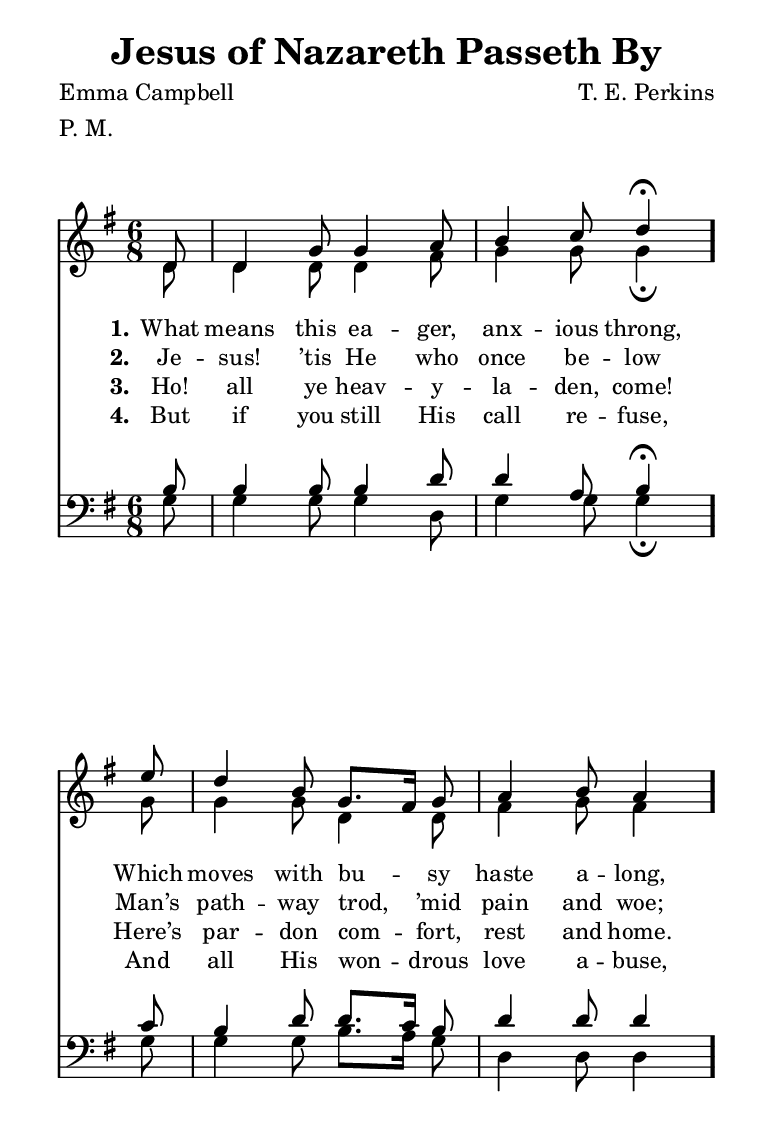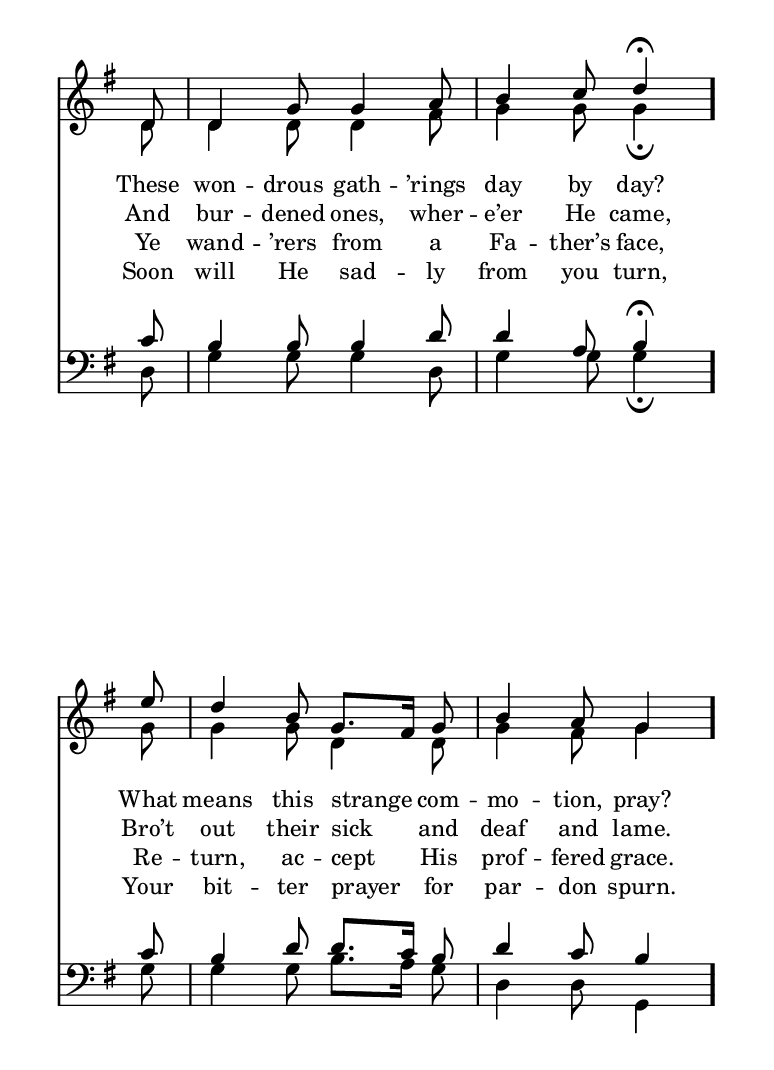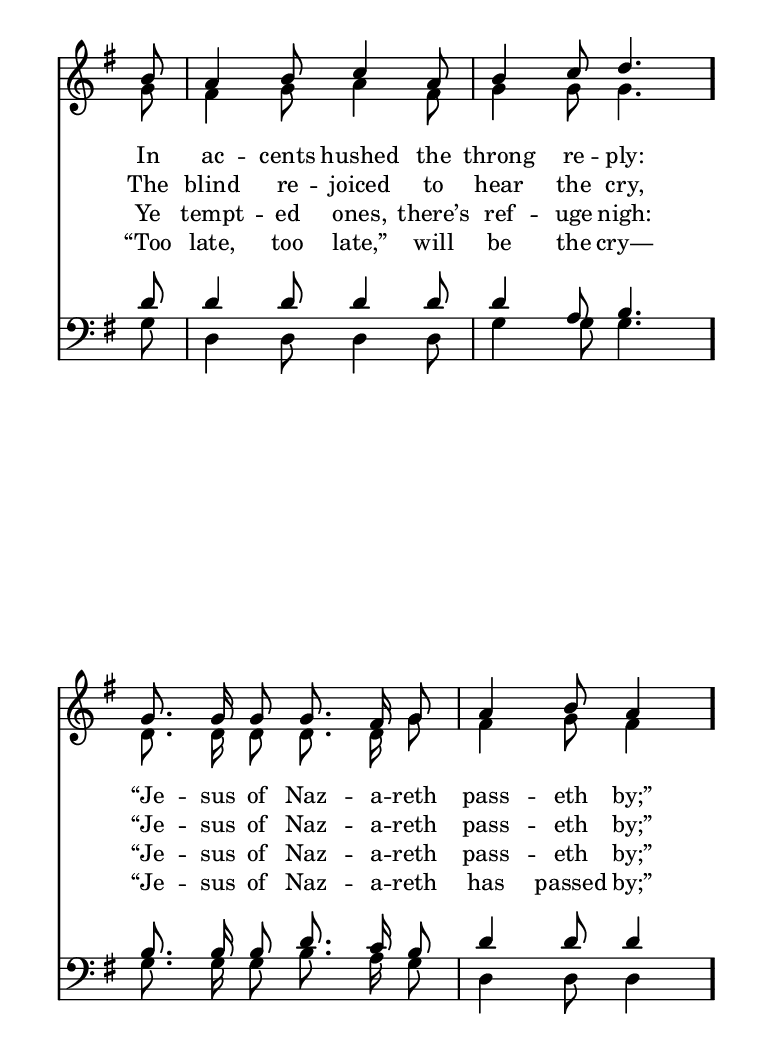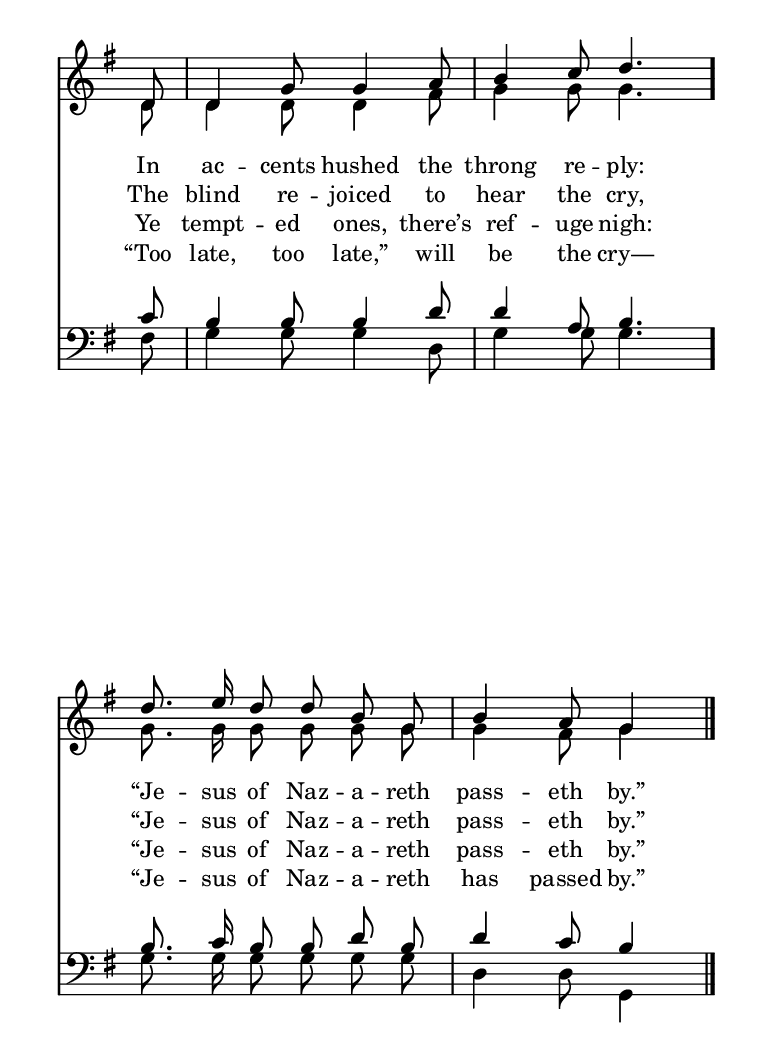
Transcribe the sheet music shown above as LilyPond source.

\include "common/global.ily"
\paper {
  \include "common/paper.ily"
  %ragged-bottom = ##t
  %ragged-last-bottom = ##t
  %systems-per-page = ##f
  %page-count = ##f
}

\header{
  hymnnumber = "20"
  title = "Jesus of Nazareth Passeth By"
  tunename = ""
  meter = "P. M."
  poet = "Emma Campbell"
  composer = "T. E. Perkins"
  %copyright = ""
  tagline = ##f
}

% for fermata in MIDI
ta = { \tempo 4=86 }
tb = { \tempo 4=43 }

patternAA = { \ta c8 | c4 c8 c4 c8      | c4 c8 \tb c4 \fermata \ta } %
patternAB = { \ta c8 | c4 c8 c4 c8      | c4 c8 c4.                 } %

patternBA = { \ta c8 | c4 c8 c8.[ c16] c8 | c4 c8 c4                  } %
patternBB = { \ta c8 | c4 c8 c4 c8      | c4 c8 c4                  } %

patternCA = { \ta c8. c16 c8 c8. c16 c8 | c4 c8 c4 } %
patternCB = { \ta c8. c16 c8 c8 c8 c8   | c4 c8 c4 } %

global = {
  \include "common/overrides.ily"
  \override Staff.TimeSignature.style = #'()
  \time 6/8
  \override Score.MetronomeMark.transparent = ##t % hide all fermata changes too
  \ta
  \key g \major
  \partial 8
  \autoBeamOff
}

notesSoprano = {
\global
\relative c' {

  \changePitch \patternAA { d  | d g g a     | b c d }
  \changePitch \patternBA { e  | d b g fis g | a b a }
  \changePitch \patternAA { d, | d g g a     | b c d }
  \changePitch \patternBA { e  | d b g fis g | b a g }

  \changePitch \patternAB { b              | a b c a | b c d }
  \changePitch \patternCA { g, g g g fis g | a b a   }
  \changePitch \patternAB { d,             | d g g a | b c d }
  \changePitch \patternCB { d e d d b g    | b a g   }

  \bar "|."

}
}

notesAlto = {
\global
\relative e' {

  \changePitch \patternAA { d | d d d fis | g g g     }
  \changePitch \patternBB { g | g g d d   | fis g fis }
  \changePitch \patternAA { d | d d d fis | g g g     }
  \changePitch \patternBB { g | g g d d   | g fis g   }

  \changePitch \patternAB { g           | fis g a fis | g g g }
  \changePitch \patternCA { d d d d d g | fis g fis   }
  \changePitch \patternAB { d           | d d d fis   | g g g }
  \changePitch \patternCB { g g g g g g | g fis g     }

}
}

notesTenor = {
\global
\relative a {

  \changePitch \patternAA { b | b b b d   | d a b }
  \changePitch \patternBA { c | b d d c b | d d d }
  \changePitch \patternAA { c | b b b d   | d a b }
  \changePitch \patternBA { c | b d d c b | d c b }

  \changePitch \patternAB { d           | d d d d | d a b }
  \changePitch \patternCA { b b b d c b | d d d   }
  \changePitch \patternAB { c           | b b b d | d a b }
  \changePitch \patternCB { b c b b d b | d c b   }

}
}

notesBass = {
\global
\relative f {

  \changePitch \patternAA { g | g g g d   | g g g  }
  \changePitch \patternBA { g | g g b a g | d d d  }
  \changePitch \patternAA { d | g g g d   | g g g  }
  \changePitch \patternBA { g | g g b a g | d d g, }

  \changePitch \patternAB { g'          | d d d d | g g g }
  \changePitch \patternCA { g g g b a g | d d d   }
  \changePitch \patternAB { fis g g g d | g g g   }
  \changePitch \patternCB { g g g g g g | d d g,  }

}
}

wordsA = \lyricmode {
\set stanza = "1."

What means this ea -- ger, anx -- ious throng, \bar "."
Which moves with bu -- sy haste a -- long, \bar "." \break
These won -- drous gath -- ’rings day by day? \bar "."
What means this strange com -- mo -- tion, pray? \bar "." \break
In ac -- cents hushed the throng re -- ply: \bar "."
“Je -- sus of Naz -- a -- reth pass -- eth by;” \bar "." \break
In ac -- cents hushed the throng re -- ply: \bar "."
“Je -- sus of Naz -- a -- reth pass -- eth by.” \bar "." \break

}

wordsB = \lyricmode {
\set stanza = "2."

Je -- sus! ’tis He who once be -- low
Man’s path -- way trod, ’mid pain and woe;
And bur -- dened ones, wher -- e’er He came,
Bro’t out their sick and deaf and lame.
The blind re -- joiced to hear the cry,
“Je -- sus of Naz -- a -- reth pass -- eth by;”
The blind re -- joiced to hear the cry,
“Je -- sus of Naz -- a -- reth pass -- eth by.”

}

wordsC = \lyricmode {
\set stanza = "3."

Ho! all ye heav -- y -- la -- den, come!
Here’s par -- don com -- fort, rest and home.
Ye wand -- ’rers from a Fa -- ther’s face,
Re -- turn, ac -- cept His prof -- fered grace.
Ye tempt -- ed ones, there’s ref -- uge nigh:
“Je -- sus of Naz -- a -- reth pass -- eth by;”
Ye tempt -- ed ones, there’s ref -- uge nigh:
“Je -- sus of Naz -- a -- reth pass -- eth by.”

}

wordsD = \lyricmode {
\set stanza = "4."

But if you still His call re -- fuse,
And all His won -- drous love a -- buse,
Soon will He sad -- ly from you turn,
Your bit -- ter prayer for par -- don spurn.
“Too late, too late,” will be the cry—
“Je -- sus of Naz -- a -- reth has passed by;”
“Too late, too late,” will be the cry—
“Je -- sus of Naz -- a -- reth has passed by.”

}

\score {
  \context ChoirStaff <<
    \context Staff = upper <<
      \set ChoirStaff.systemStartDelimiter = #'SystemStartBar
      \context Voice  = sopranos { \voiceOne << \notesSoprano >> }
      \context Voice  = altos { \voiceTwo << \notesAlto >> }
      \context Lyrics = one   \lyricsto sopranos \wordsA
      \context Lyrics = two   \lyricsto sopranos \wordsB
      \context Lyrics = three \lyricsto sopranos \wordsC
      \context Lyrics = four  \lyricsto sopranos \wordsD
      %\context Lyrics = five  \lyricsto sopranos \wordsE
    >>
    \context Staff = men <<
      \clef bass
      \context Voice  = tenors { \voiceOne << \notesTenor >> }
      \context Voice  = basses { \voiceTwo << \notesBass >> }
    >>
  >>
  \layout {
    \include "common/layout.ily"
  }
  \midi{
    \include "common/midi.ily"
  }
}

\version "2.18.0"  % necessary for upgrading to future LilyPond versions.

% vi:set et ts=2 sw=2 ai nocindent syntax=lilypond:
